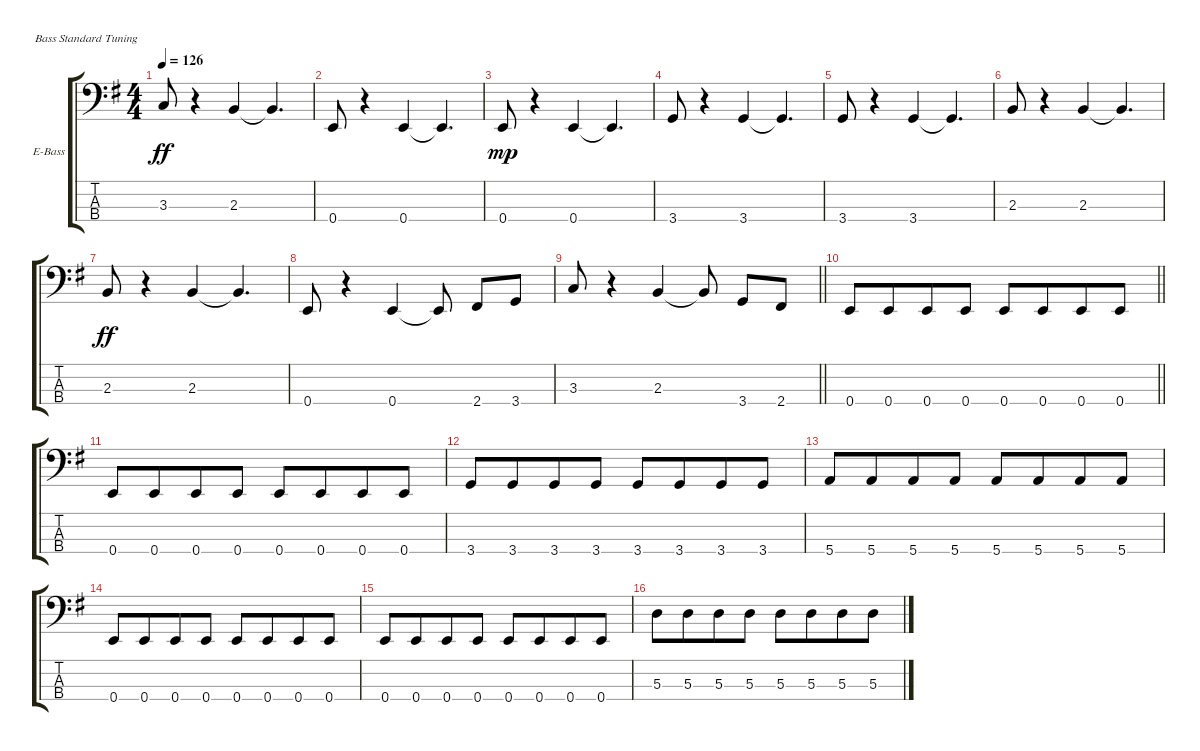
\bracketExtendMode groupsimilarinstruments
\firstSystemTrackNameOrientation horizontal
\otherSystemsTrackNameOrientation horizontal
\track ("Бас" "E-Bass") {instrument electricbasspick}
\staff {score tabs}
\tuning (G2 D2 A1 E1)
\ts (4 4)
\tempo 126
\clef f4
\ks eminor
3.3.8{dy ff} r.4 2.3.4 2.3{t}.4{d} |
0.4.8 r.4 0.4.4 0.4{t}.4{d} |
0.4.8{dy mp} r.4 0.4.4 0.4{t}.4{d} |
3.4.8 r.4 3.4.4 3.4{t}.4{d} |
3.4.8 r.4 3.4.4 3.4{t}.4{d} |
2.3.8 r.4 2.3.4 2.3{t}.4{d} |
2.3.8{dy ff} r.4 2.3.4 2.3{t}.4{d} |
0.4.8 r.4 0.4.4 0.4{t}.8 2.4.8 3.4.8 |
\barLineRight lightlight
3.3.8 r.4 2.3.4 2.3{t}.8 3.4.8 2.4.8 |
\section ("" "")
\barLineRight lightlight
0.4.8 0.4.8{beam merge} 0.4.8 0.4.8 0.4.8 0.4.8{beam merge} 0.4.8 0.4.8 |
\section ("" "")
0.4.8 0.4.8{beam merge} 0.4.8 0.4.8 0.4.8 0.4.8{beam merge} 0.4.8 0.4.8 |
3.4.8 3.4.8{beam merge} 3.4.8 3.4.8 3.4.8 3.4.8{beam merge} 3.4.8 3.4.8 |
5.4.8 5.4.8{beam merge} 5.4.8 5.4.8 5.4.8 5.4.8{beam merge} 5.4.8 5.4.8 |
0.4.8 0.4.8{beam merge} 0.4.8 0.4.8 0.4.8 0.4.8{beam merge} 0.4.8 0.4.8 |
0.4.8 0.4.8{beam merge} 0.4.8 0.4.8 0.4.8 0.4.8{beam merge} 0.4.8 0.4.8 |
5.3.8 5.3.8{beam merge} 5.3.8 5.3.8 5.3.8 5.3.8{beam merge} 5.3.8 5.3.8
